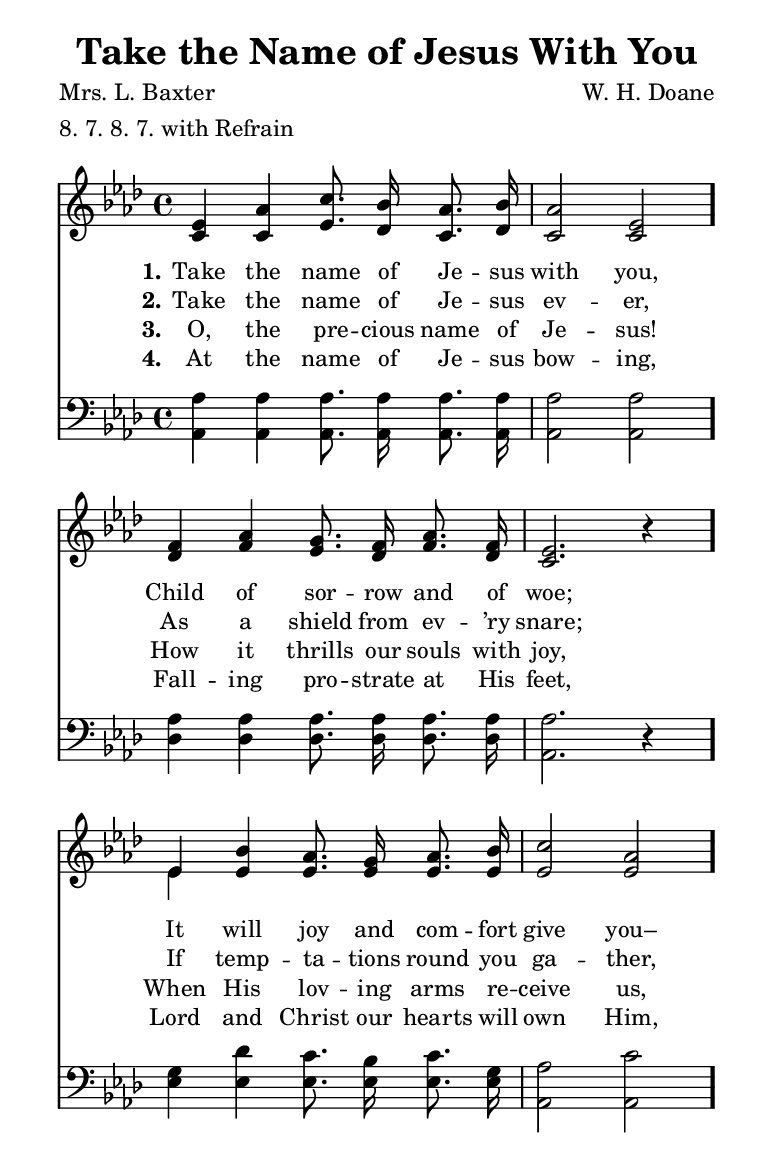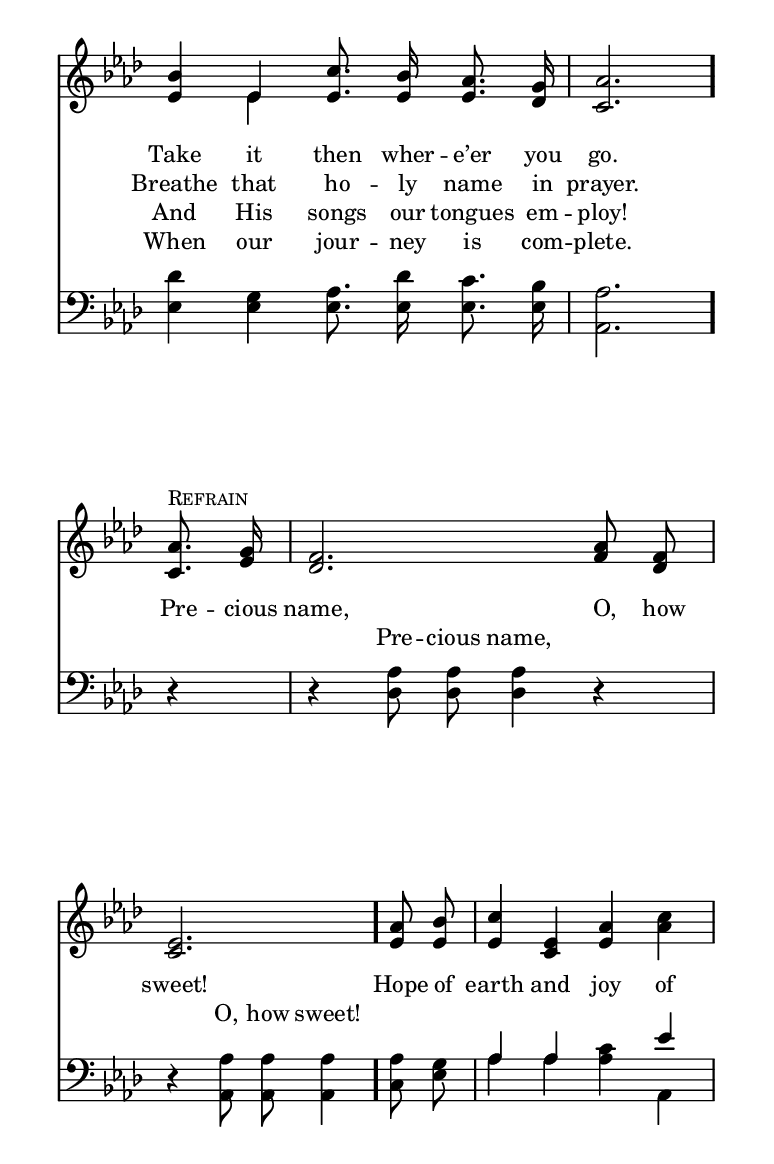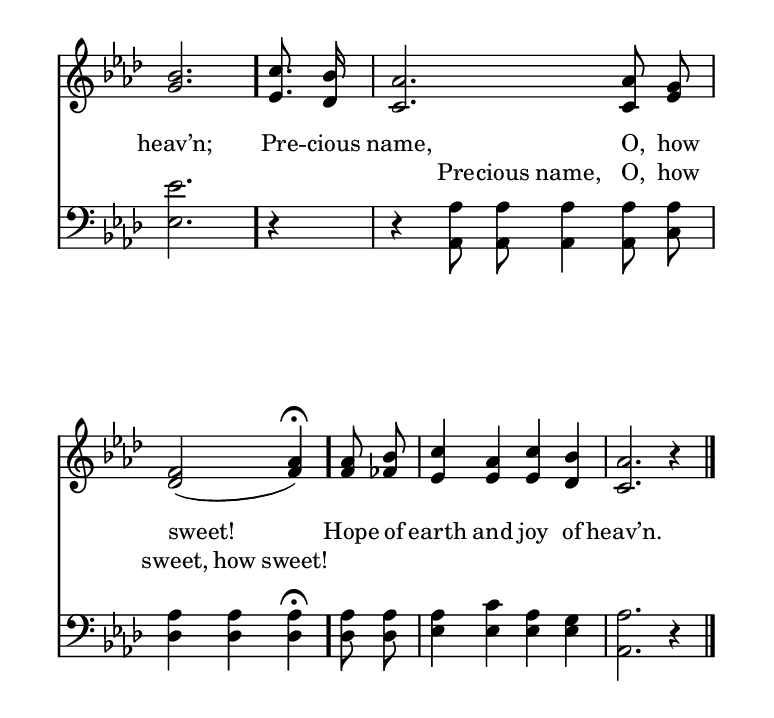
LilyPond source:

\include "common/global.ily"
\paper {
  \include "common/paper.ily"
}

\header{
  hymnnumber = "194"
  title = "Take the Name of Jesus With You"
  tunename = ""
  meter = "8. 7. 8. 7. with Refrain"
  poet = "Mrs. L. Baxter"
  composer = "W. H. Doane"
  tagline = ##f
}

ta = { \tempo 4=80 }
tb = { \tempo 4=40 }

global = {
  \include "common/overrides.ily"
  \time 4/4
  \override Score.MetronomeMark.transparent = ##t % hide all fermata changes too
  \ta
  \key aes \major
  \autoBeamOff
}

patternA = { c4 c c8. c16 c8. c16 | c2 c }
patternB = { c4 c c8. c16 c8. c16 | c2. }

notesSoprano = {
\global
\relative c' {

  ees4 aes c8. bes16 aes8. bes16 | aes2 ees
  \changePitch \patternB { f aes g f aes f | ees } r4
  \changePitch \patternA { ees bes' aes g aes bes | c aes }
  \changePitch \patternB { bes ees, c' bes aes g | aes }

  << s^\markup { \small \caps "Refrain" }
  { aes8. g16 | f2. aes8 f | ees2. } >>
  aes8 bes | c4 ees, aes c | bes2.
  c8. bes16 | aes2. aes8 g | f2( \tb aes4) \fermata \ta
  aes8 bes | c4 aes c bes | aes2. r4

  \bar "|."

}
}

notesAlto = {
\global
\relative e' {

  \changePitch \patternA { c c ees des c des | c c }
  \changePitch \patternB { des f ees des f des | c } r4
  \changePitch \patternA { ees ees ees ees ees ees | ees ees }
  \changePitch \patternB { ees ees ees ees ees des | c }

  c8. ees16 | des2. f8 des | c2.
  ees8 ees | ees4 c ees aes | g2.
  ees8. des16 | c2. c8 ees | des2( f4)
  f8 fes | ees4 ees ees des | c2. r4

}
}

notesTenor = {
\global
\relative a {

  \changePitch \patternA { aes aes aes aes aes aes | aes aes }
  \changePitch \patternB { aes aes aes aes aes aes | aes } r4
  \changePitch \patternA { g des' c bes c g | aes c }
  \changePitch \patternB { des g, aes des c bes | aes }

  r4 | r4 aes8 aes aes4 r4 | r4 aes8 aes aes4
  aes8 g | aes4 aes c ees | ees2.
  r4 | r4 aes,8 aes aes4 aes8 aes | aes4 aes aes
  aes8 aes | aes4 c aes g | aes2. r4

}
}

notesBass = {
\global
\relative f, {

  \changePitch \patternA { aes aes aes aes aes aes | aes aes }
  \changePitch \patternB { des des des des des des | aes } r4
  \changePitch \patternA { ees' ees ees ees ees ees | aes, aes }
  \changePitch \patternB { ees' ees ees ees ees ees | aes, }

  r4 | r4 des8 des des4 r4 | r4 aes8 aes aes4
  c8 ees | aes4 aes aes aes, | ees'2.
  r4 | r4 aes,8 aes aes4 aes8 c | des4 des des \fermata
  des8 des | ees4 ees ees ees | aes,2. r4

}
}

Refrain = \lyricmode {

\break
Pre -- cious name, O, how sweet! \bar "."
Hope of earth and joy of heav’n; \bar "."
Pre -- cious name, O, how sweet! \bar "."
Hope of earth and joy of heav’n. \bar "."

}

wordsA = \lyricmode {
\set stanza = "1."

Take the name of Je -- sus with you, \bar "."
Child of sor -- row and of woe; \bar "."
It will joy and com -- fort give you– \bar "."
Take it then wher -- e’er you go. \bar "."

}

wordsB = \lyricmode {
\set stanza = "2."

Take the name of Je -- sus ev -- er,
As a shield from ev -- ’ry snare;
If temp -- ta -- tions round you ga -- ther,
Breathe that ho -- ly name in prayer.

\Refrain

}

wordsC = \lyricmode {
\set stanza = "3."

O, the pre -- cious name of Je -- sus!
How it thrills our souls with joy,
When His lov -- ing arms re -- ceive us,
And His songs our tongues em -- ploy!

}

wordsD = \lyricmode {
\set stanza = "4."

At the name of Je -- sus bow -- ing,
Fall -- ing pro -- strate at His feet,
Lord and Christ our hearts will own Him,
When our jour -- ney is com -- plete.

}

underWords = \lyricmode {

{ \repeat unfold 30 \skip 4 }
Pre -- cious name, O, how sweet!
{ \repeat unfold 7 \skip 4 }
Pre -- cious name, O, how sweet, how sweet!

}

\score {
  \context ChoirStaff <<
    \context Staff = upper <<
      \set Staff.autoBeaming = ##f
      \set ChoirStaff.systemStartDelimiter = #'SystemStartBar
      \set ChoirStaff.printPartCombineTexts = ##f
      \partcombine #'(2 . 9) \notesSoprano \notesAlto
      \context NullVoice = sopranos { \voiceOne << \notesSoprano >> }
      \context NullVoice = altos { \voiceTwo << \notesAlto >> }
      \context Lyrics = one   \lyricsto sopranos \wordsA
      \context Lyrics = two   \lyricsto sopranos \wordsB
      \context Lyrics = three \lyricsto sopranos \wordsC
      \context Lyrics = four  \lyricsto sopranos \wordsD
    >>
    \context Staff = men <<
      \clef bass
      \set ChoirStaff.printPartCombineTexts = ##f
      \partcombine #'(2 . 9) \notesTenor \notesBass
      \context NullVoice = tenors { \voiceOne << \notesTenor >> }
      \context NullVoice = basses { \voiceTwo << \notesBass >> }
    >>
    \context Lyrics = three \lyricsto tenors \underWords
  >>
  \layout {
    \include "common/layout.ily"
  }
  \midi{
    \include "common/midi.ily"
  }
}

\version "2.19.49"  % necessary for upgrading to future LilyPond versions.

% vi:set et ts=2 sw=2 ai nocindent syntax=lilypond:
